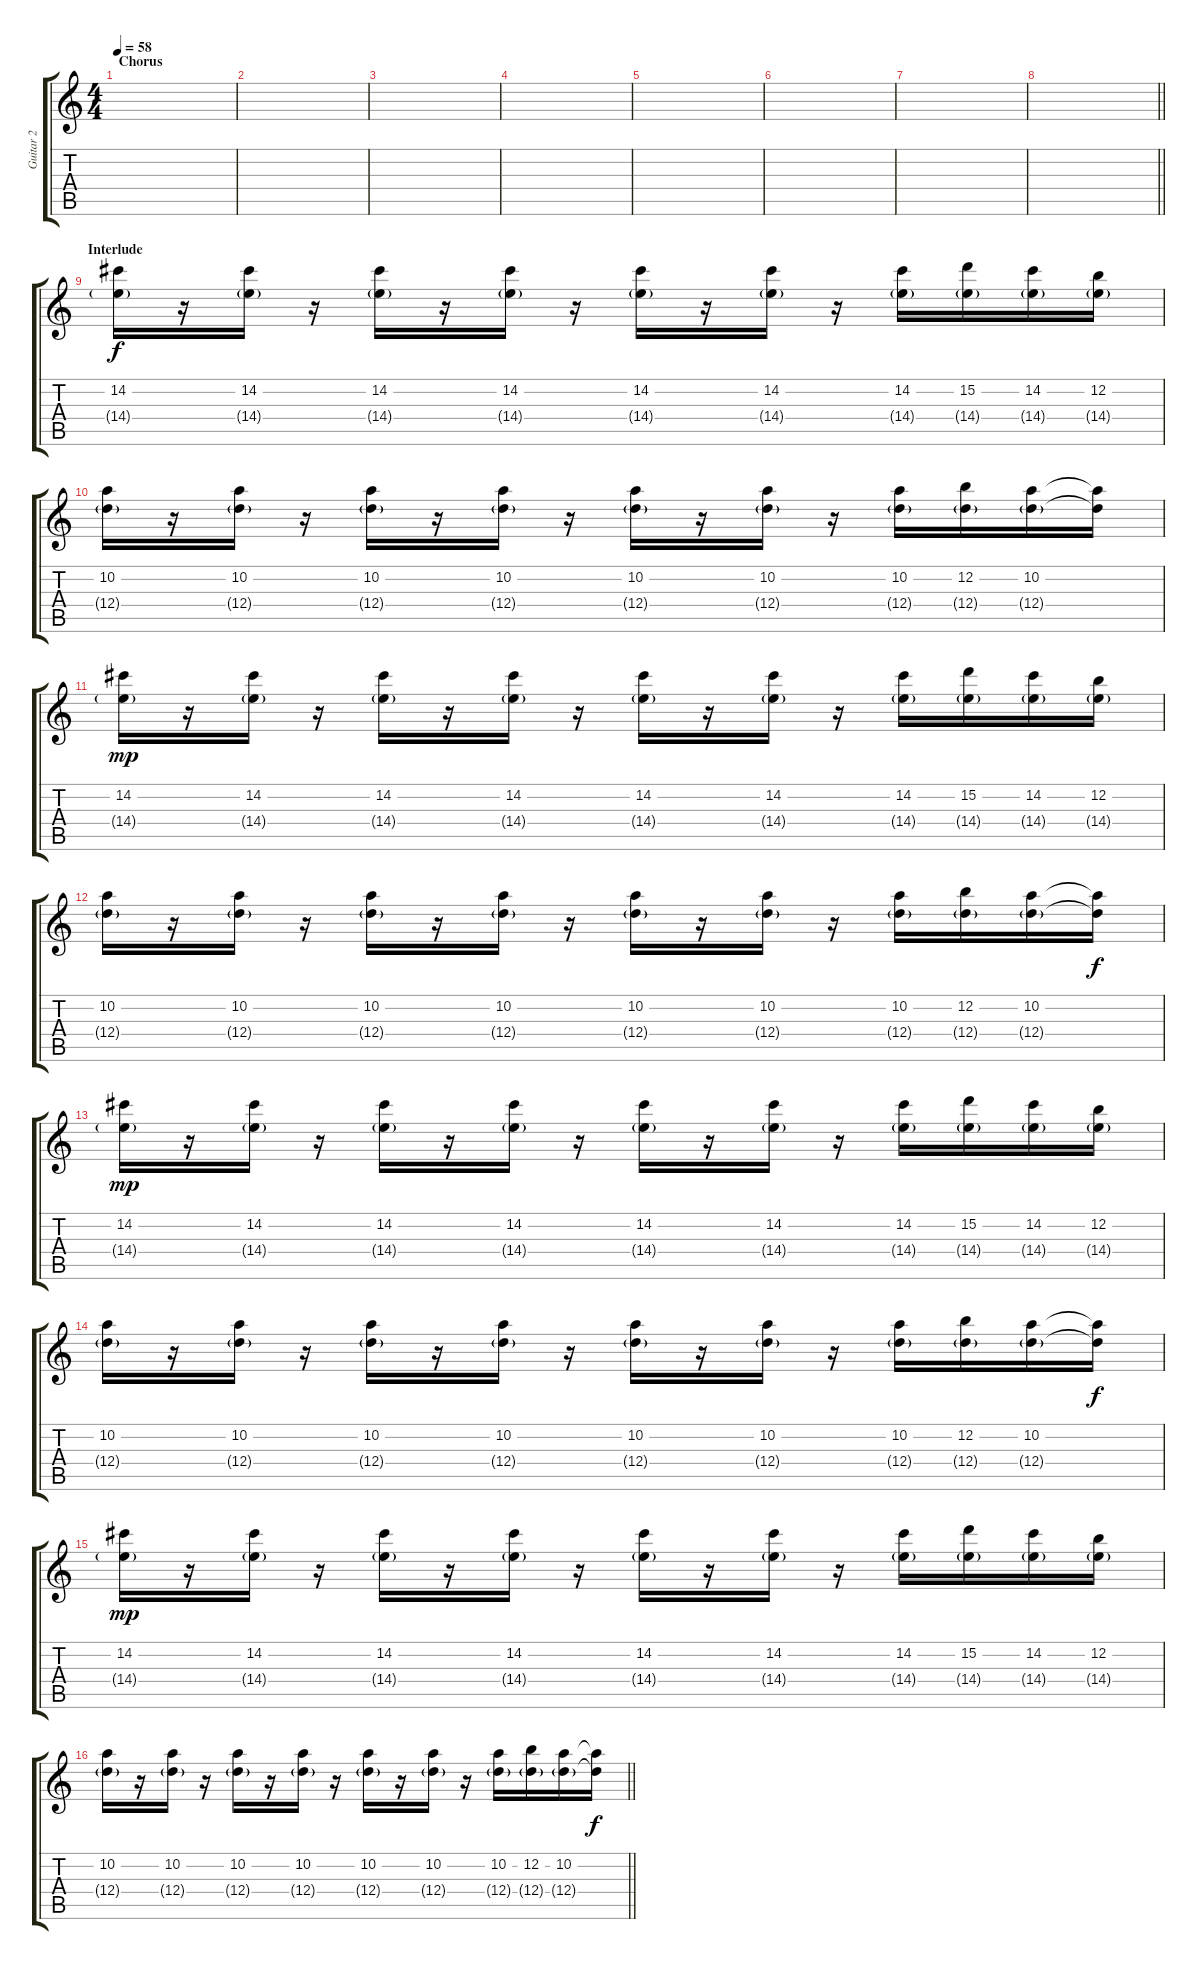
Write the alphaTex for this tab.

\track ("Guitar 2" "Guitar 2") {instrument electricguitarjazz}
\staff {score tabs}
\tuning (E4 B3 G3 D3 A2 D2) {hide}
\ts (4 4)
\section ("" "Chorus")
\tempo 58
\clef g2
\ks c
|
|
|
|
|
|
|
\barLineRight lightlight
|
\section ("" "Interlude")
(14.2 14.4{g}).16 r.16 (14.2 14.4{g}).16 r.16 (14.2 14.4{g}).16 r.16 (14.2 14.4{g}).16 r.16 (14.2 14.4{g}).16 r.16 (14.2 14.4{g}).16 r.16 (14.2 14.4{g}).16 (15.2 14.4{g}).16 (14.2 14.4{g}).16 (12.2 14.4{g}).16 |
(10.2 12.4{g}).16 r.16 (10.2 12.4{g}).16 r.16 (10.2 12.4{g}).16 r.16 (10.2 12.4{g}).16 r.16 (10.2 12.4{g}).16 r.16 (10.2 12.4{g}).16 r.16 (10.2 12.4{g}).16 (12.2 12.4{g}).16 (10.2 12.4{g}).16 (10.2{t} 12.4{t}).16{dy f} |
(14.2 14.4{g}).16{dy mp} r.16 (14.2 14.4{g}).16 r.16 (14.2 14.4{g}).16 r.16 (14.2 14.4{g}).16 r.16 (14.2 14.4{g}).16 r.16 (14.2 14.4{g}).16 r.16 (14.2 14.4{g}).16 (15.2 14.4{g}).16 (14.2 14.4{g}).16 (12.2 14.4{g}).16 |
(10.2 12.4{g}).16 r.16 (10.2 12.4{g}).16 r.16 (10.2 12.4{g}).16 r.16 (10.2 12.4{g}).16 r.16 (10.2 12.4{g}).16 r.16 (10.2 12.4{g}).16 r.16 (10.2 12.4{g}).16 (12.2 12.4{g}).16 (10.2 12.4{g}).16 (10.2{t} 12.4{t}).16{dy f} |
(14.2 14.4{g}).16{dy mp} r.16 (14.2 14.4{g}).16 r.16 (14.2 14.4{g}).16 r.16 (14.2 14.4{g}).16 r.16 (14.2 14.4{g}).16 r.16 (14.2 14.4{g}).16 r.16 (14.2 14.4{g}).16 (15.2 14.4{g}).16 (14.2 14.4{g}).16 (12.2 14.4{g}).16 |
(10.2 12.4{g}).16 r.16 (10.2 12.4{g}).16 r.16 (10.2 12.4{g}).16 r.16 (10.2 12.4{g}).16 r.16 (10.2 12.4{g}).16 r.16 (10.2 12.4{g}).16 r.16 (10.2 12.4{g}).16 (12.2 12.4{g}).16 (10.2 12.4{g}).16 (10.2{t} 12.4{t}).16{dy f} |
(14.2 14.4{g}).16{dy mp} r.16 (14.2 14.4{g}).16 r.16 (14.2 14.4{g}).16 r.16 (14.2 14.4{g}).16 r.16 (14.2 14.4{g}).16 r.16 (14.2 14.4{g}).16 r.16 (14.2 14.4{g}).16 (15.2 14.4{g}).16 (14.2 14.4{g}).16 (12.2 14.4{g}).16 |
\barLineRight lightlight
(10.2 12.4{g}).16 r.16 (10.2 12.4{g}).16 r.16 (10.2 12.4{g}).16 r.16 (10.2 12.4{g}).16 r.16 (10.2 12.4{g}).16 r.16 (10.2 12.4{g}).16 r.16 (10.2 12.4{g}).16 (12.2 12.4{g}).16 (10.2 12.4{g}).16 (10.2{t} 12.4{t}).16{dy f}
